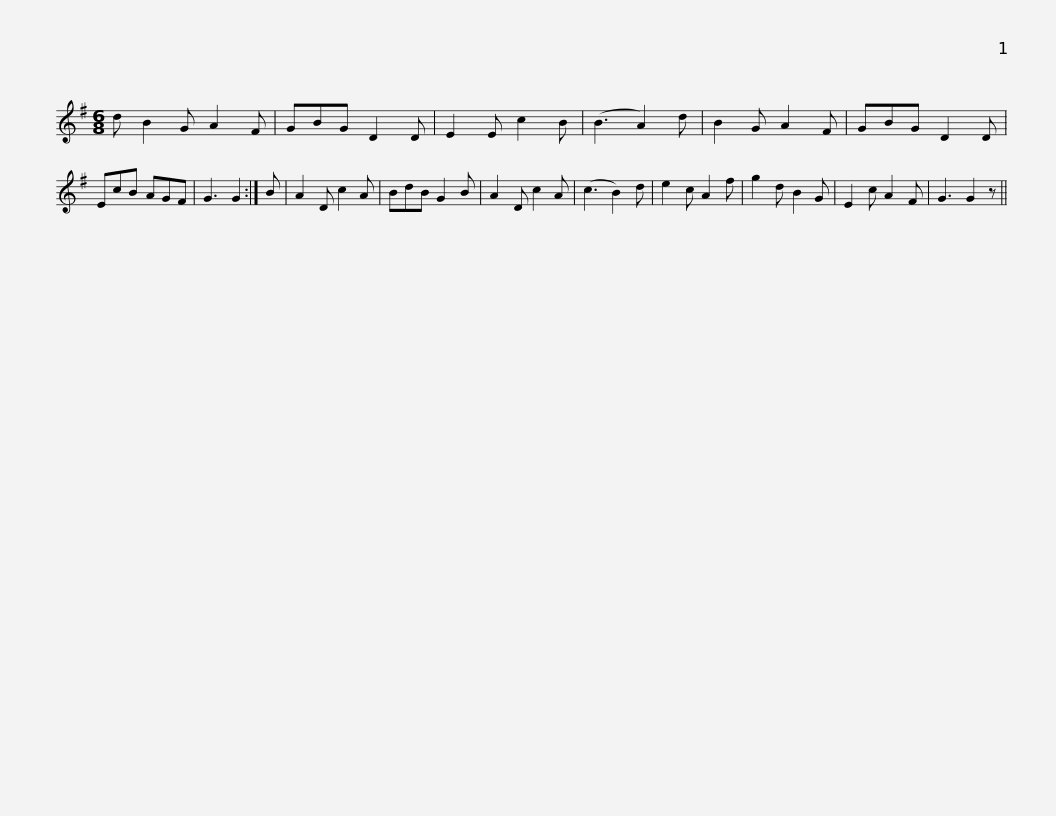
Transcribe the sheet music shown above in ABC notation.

X:1
L:1/8
M:6/8
I:linebreak $
K:G
V:1 treble
V:1
 d B2 G A2 F | GBG D2 D | E2 E c2 B | (B3 A2) d | B2 G A2 F | %5
 GBG D2 D | EcB AGF | G3 G2 :| B |$ A2 D c2 A | %10
 BdB G2 B | A2 D c2 A | (c3 B2) d | e2 c A2 f | g2 d B2 G | %15
 E2 c A2 F | G3 G2 z || %17
